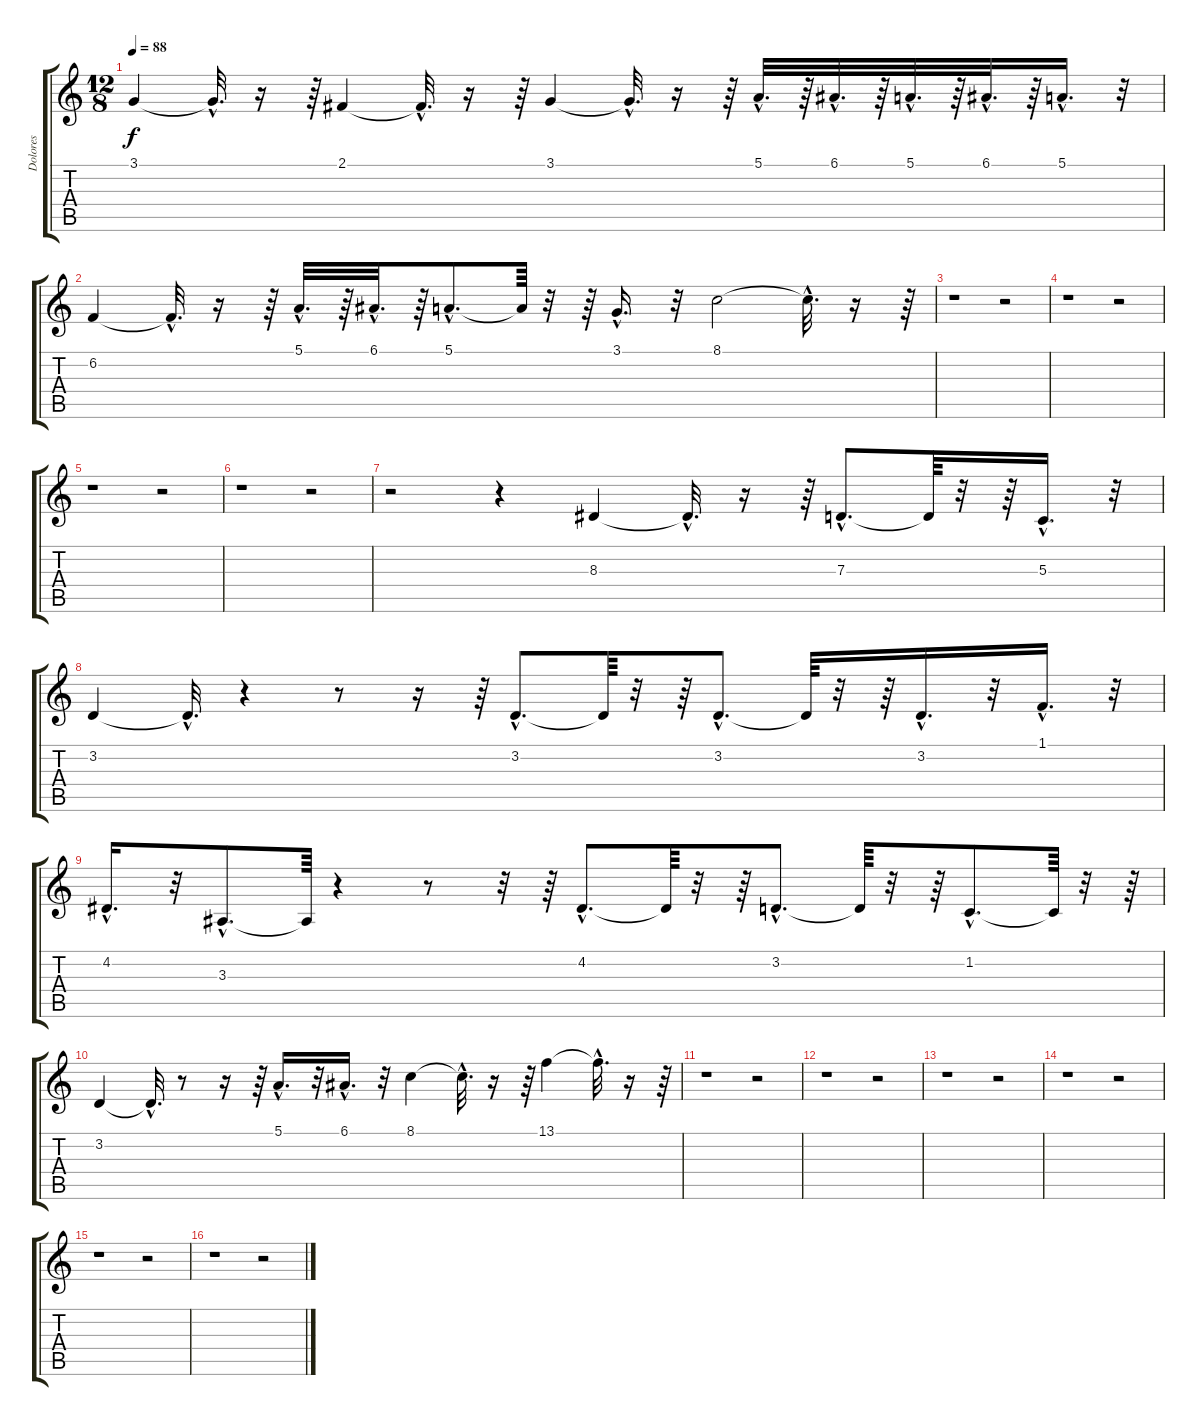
\track ("Dolores" "Dolores") {instrument harmonica}
\staff {score tabs}
\tuning (E4 B3 G3 D3 A2 E2) {hide}
\ts (12 8)
\tempo 88
\clef g2
\ks c
3.1.4{dy f} 3.1{hac t}.32{d} r.16 r.64 2.1.4 2.1{hac t}.32{d} r.16 r.64 3.1.4 3.1{hac t}.32{d} r.16 r.64 5.1{hac}.32{d} r.64 6.1{hac}.32{d} r.64 5.1{hac}.32{d} r.64 6.1{hac}.32{d} r.64 5.1{hac}.16{d} r.32 |
6.2.4 6.2{hac t}.32{d} r.16 r.64 5.1{hac}.32{d} r.64 6.1{hac}.32{d} r.64 5.1{hac}.8{d} 5.1{t}.64 r.32 r.64 3.1{hac}.16{d} r.32 8.1.2 8.1{hac t}.32{d} r.16 r.64 |
r.1 r.2 |
r.1 r.2 |
r.1 r.2 |
r.1 r.2 |
r.2 r.4 8.3.4 8.3{hac t}.32{d} r.16 r.64 7.3{hac}.8{d} 7.3{t}.64 r.32 r.64 5.3{hac}.16{d} r.32 |
3.2.4 3.2{hac t}.32{d} r.4 r.8 r.16 r.64 3.2{hac}.8{d} 3.2{t}.64 r.32 r.64 3.2{hac}.8{d} 3.2{t}.64 r.32 r.64 3.2{hac}.16{d} r.32 1.1{hac}.16{d} r.32 |
4.2{hac}.16{d} r.32 3.3{hac}.8{d} 3.3{t}.64 r.4 r.8 r.32 r.64 4.2{hac}.8{d} 4.2{t}.64 r.32 r.64 3.2{hac}.8{d} 3.2{t}.64 r.32 r.64 1.2{hac}.8{d} 1.2{t}.64 r.32 r.64 |
3.2.4 3.2{hac t}.32{d} r.8 r.16 r.64 5.1{hac}.16{d} r.32 6.1{hac}.16{d} r.32 8.1.4 8.1{hac t}.32{d} r.16 r.64 13.1.4 13.1{hac t}.32{d} r.16 r.64 |
r.1 r.2 |
r.1 r.2 |
r.1 r.2 |
r.1 r.2 |
r.1 r.2 |
r.1 r.2
